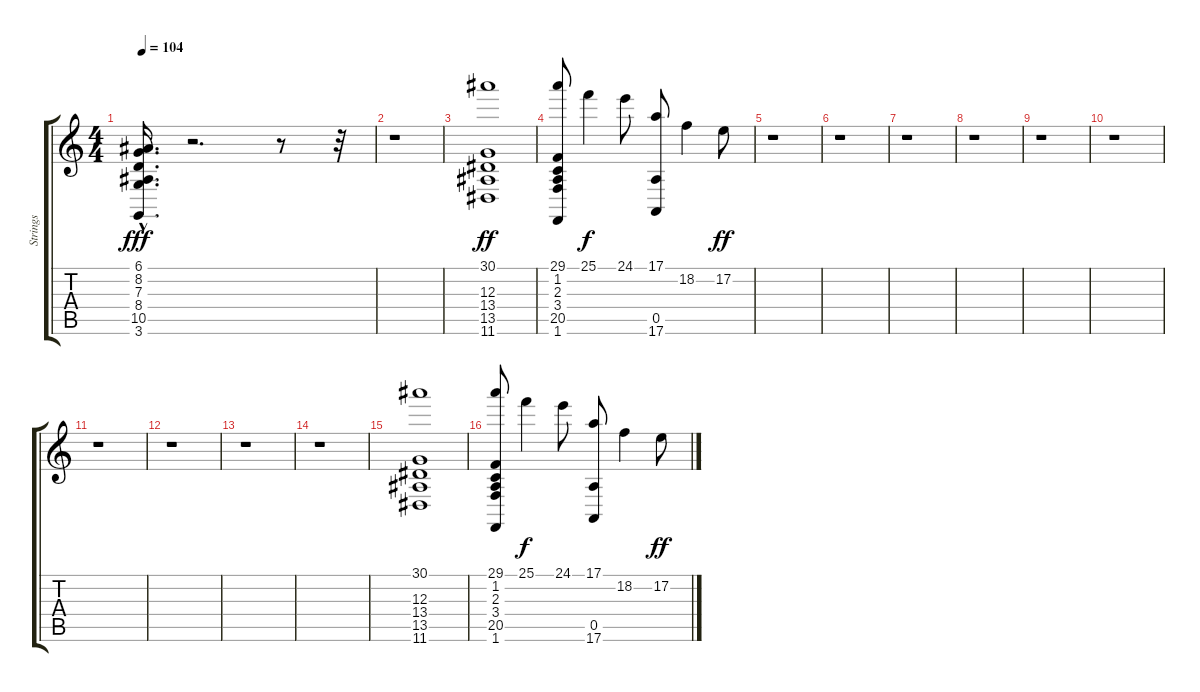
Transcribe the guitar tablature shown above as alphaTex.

\track ("Strings" "Strings") {instrument stringensemble1}
\staff {score tabs}
\tuning (E4 B3 G3 D3 A2 E2) {hide}
\ts (4 4)
\tempo 104
\clef g2
\ks c
(6.1{hac} 8.2{hac} 7.3{hac} 8.4{hac} 10.5{hac} 3.6{hac}).16{d dy fff} r.2{d} r.8 r.32 |
r.1 |
(30.1 12.3 13.4 13.5 11.6).1{dy ff} |
(29.1 1.2 2.3 3.4 20.5 1.6).8 25.1.4{dy f} 24.1.8 (17.1 0.5 17.6).8 18.2.4 17.2.8{dy ff} |
r.1 |
r.1 |
r.1 |
r.1 |
r.1 |
r.1 |
r.1 |
r.1 |
r.1 |
r.1 |
(30.1 12.3 13.4 13.5 11.6).1 |
(29.1 1.2 2.3 3.4 20.5 1.6).8 25.1.4{dy f} 24.1.8 (17.1 0.5 17.6).8 18.2.4 17.2.8{dy ff}
